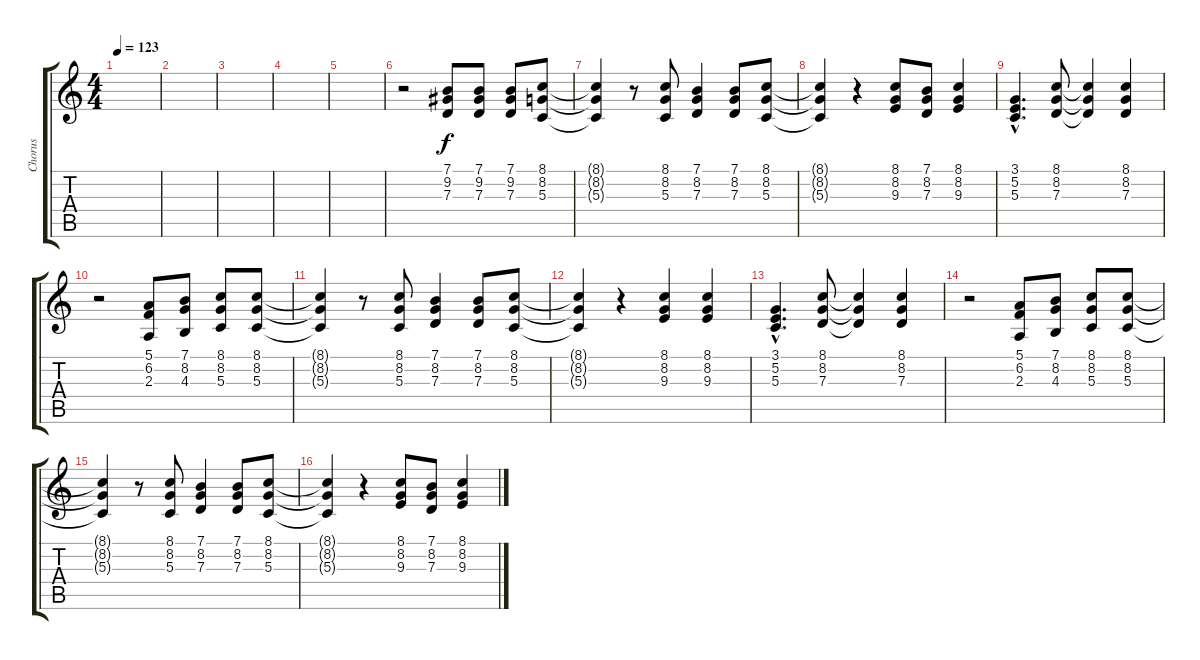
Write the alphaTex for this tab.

\track ("Chorus" "Chorus") {instrument voiceoohs}
\staff {score tabs}
\tuning (E4 B3 G3 D3 A2 E2) {hide}
\ts (4 4)
\tempo 123
\clef g2
\ks c
|
|
|
|
|
r.2 (7.1 9.2 7.3).8 (7.1 9.2 7.3).8 (7.1 9.2 7.3).8 (8.1 8.2 5.3).8 |
(8.1{t} 8.2{t} 5.3{t}).4 r.8 (8.1 8.2 5.3).8 (7.1 8.2 7.3).4 (7.1 8.2 7.3).8 (8.1 8.2 5.3).8 |
(8.1{t} 8.2{t} 5.3{t}).4 r.4 (8.1 8.2 9.3).8 (7.1 8.2 7.3).8 (8.1 8.2 9.3).4 |
(3.1{hac} 5.2{hac} 5.3{hac}).4{d} (8.1 8.2 7.3).8 (8.1{t} 8.2{t} 7.3{t}).4 (8.1 8.2 7.3).4 |
r.2 (5.1 6.2 2.3).8 (7.1 8.2 4.3).8 (8.1 8.2 5.3).8 (8.1 8.2 5.3).8 |
(8.1{t} 8.2{t} 5.3{t}).4 r.8 (8.1 8.2 5.3).8 (7.1 8.2 7.3).4 (7.1 8.2 7.3).8 (8.1 8.2 5.3).8 |
(8.1{t} 8.2{t} 5.3{t}).4 r.4 (8.1 8.2 9.3).4 (8.1 8.2 9.3).4 |
(3.1{hac} 5.2{hac} 5.3{hac}).4{d} (8.1 8.2 7.3).8 (8.1{t} 8.2{t} 7.3{t}).4 (8.1 8.2 7.3).4 |
r.2 (5.1 6.2 2.3).8 (7.1 8.2 4.3).8 (8.1 8.2 5.3).8 (8.1 8.2 5.3).8 |
(8.1{t} 8.2{t} 5.3{t}).4 r.8 (8.1 8.2 5.3).8 (7.1 8.2 7.3).4 (7.1 8.2 7.3).8 (8.1 8.2 5.3).8 |
(8.1{t} 8.2{t} 5.3{t}).4 r.4 (8.1 8.2 9.3).8 (7.1 8.2 7.3).8 (8.1 8.2 9.3).4
